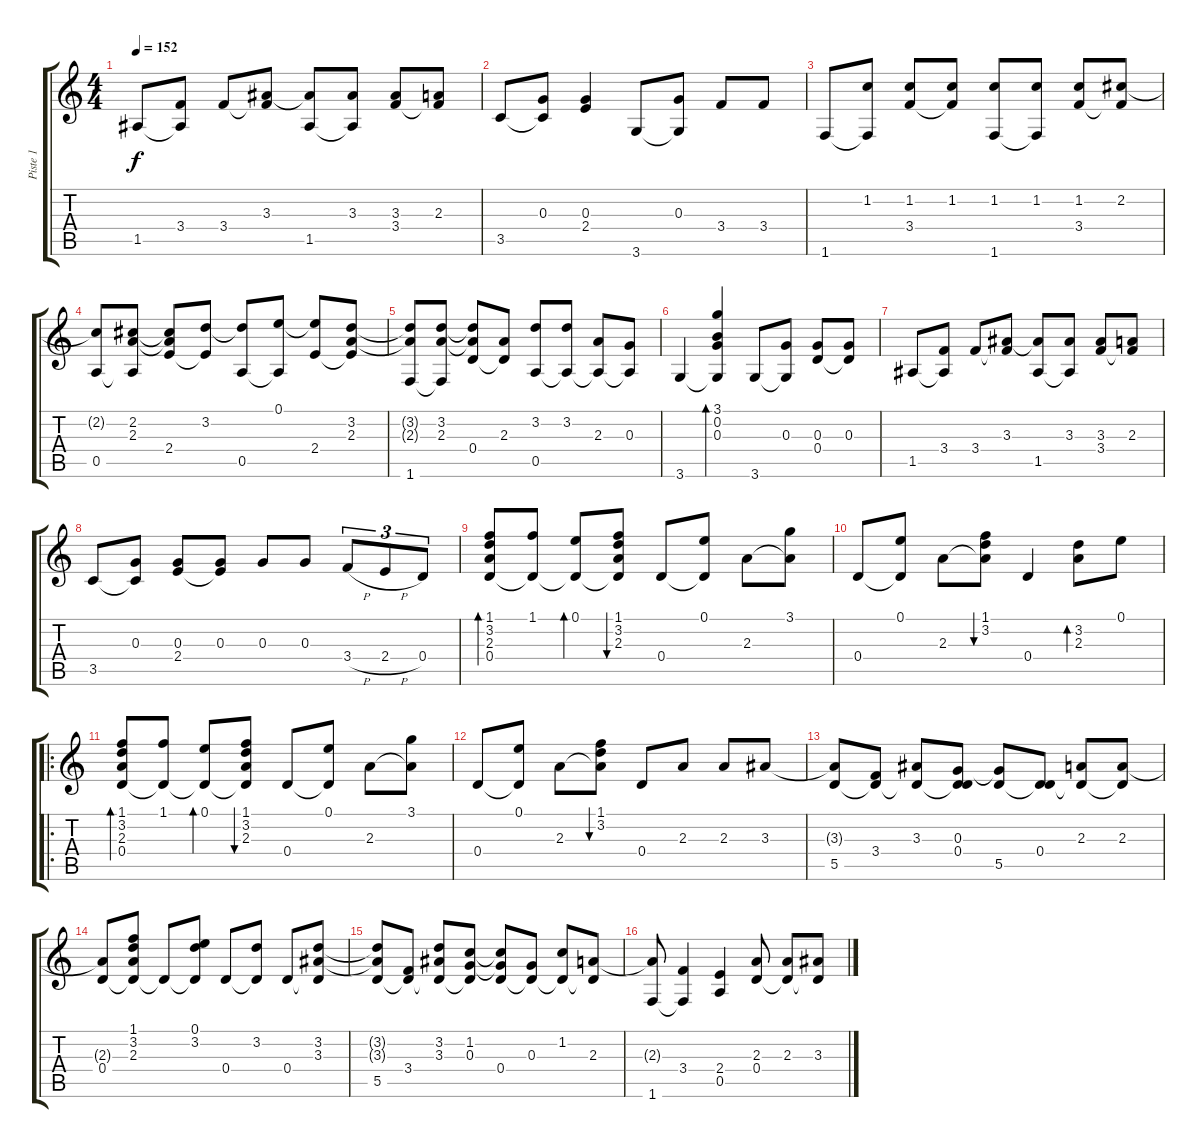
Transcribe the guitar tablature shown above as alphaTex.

\track ("Piste 1" "Piste 1") {instrument acousticguitarsteel}
\staff {score tabs}
\tuning (E4 B3 G3 D3 A2 E2) {hide}
\ts (4 4)
\tempo 152
\clef g2
\ks c
1.5.8{dy f} (3.4 1.5{t}).8 3.4.8 (3.3 3.4{t}).8 (3.3{t} 1.5).8 (3.3 1.5{t}).8 (3.3 3.4).8 (2.3 3.4{t}).8 |
3.5.8 (0.3 3.5{t}).8 (0.3 2.4).4 3.6.8 (0.3 3.6{t}).8 3.4.8 3.4.8 |
1.6.8 (1.2 1.6{t}).8 (1.2 3.4).8 (1.2 3.4{t}).8 (1.2 1.6).8 (1.2 1.6{t}).8 (1.2 3.4).8 (2.2 3.4{t}).8 |
(2.2{t} 0.5).8 (2.2 2.3 0.5{t}).8 (2.2{t} 2.3{t} 2.4).8 (3.2 2.4{t}).8 (3.2{t} 0.5).8 (0.1 0.5{t}).8 (0.1{t} 2.4).8 (3.2 2.3 2.4{t}).8 |
(3.2{t} 2.3{t} 1.6).8 (3.2 2.3 1.6{t}).8 (3.2{t} 2.3{t} 0.4).8 (2.3 0.4{t}).8 (3.2 0.5).8 (3.2 0.5{t}).8 (2.3 0.5{t}).8 (0.3 0.5{t}).8 |
3.6.4 (3.1 0.2 0.3 3.6{t}).4{bd 240} 3.6.8 (0.3 3.6{t}).8 (0.3 0.4).8 (0.3 0.4{t}).8 |
1.5.8 (3.4 1.5{t}).8 3.4.8 (3.3 3.4{t}).8 (3.3{t} 1.5).8 (3.3 1.5{t}).8 (3.3 3.4).8 (2.3 3.4{t}).8 |
3.5.8 (0.3 3.5{t}).8 (0.3 2.4).8 (0.3 2.4{t}).8 0.3.8 0.3.8 3.4{h}.8{tu (3 2)} 2.4{h}.8{tu (3 2)} 0.4.8{tu (3 2)} |
(1.1 3.2 2.3 0.4).8{bd 120} (1.1 0.4{t}).8 (0.1 0.4{t}).8{bd 120} (1.1 3.2 2.3 0.4{t}).8{bu 120} 0.4.8 (0.1 0.4{t}).8 2.3.8 (3.1 2.3{t}).8 |
0.4.8 (0.1 0.4{t}).8 2.3.8 (1.1 3.2 2.3{t}).8{bu 120} 0.4.4 (3.2 2.3).8{bd 120} 0.1.8 |
\ro
(1.1 3.2 2.3 0.4).8{bd 120} (1.1 0.4{t}).8 (0.1 0.4{t}).8{bd 120} (1.1 3.2 2.3 0.4{t}).8{bu 120} 0.4.8 (0.1 0.4{t}).8 2.3.8 (3.1 2.3{t}).8 |
0.4.8 (0.1 0.4{t}).8 2.3.8 (1.1 3.2 2.3{t}).8{bu 120} 0.4.8 2.3.8 2.3.8 3.3.8 |
(3.3{t} 5.5).8 (3.4 5.5{t}).8 (3.3 5.5{t}).8 (0.3 0.4 5.5{t}).8 (0.3{t} 5.5).8 (0.4 5.5{t}).8 (2.3 5.5{t}).8 (2.3 5.5{t}).8 |
(2.3{t} 0.4).8 (1.1 3.2 2.3 0.4{t}).8 0.4{t}.8 (0.1 3.2 0.4{t}).8 0.4.8 (3.2 0.4{t}).8 0.4.8 (3.2 3.3 0.4{t}).8 |
(3.2{t} 3.3{t} 5.5).8 (3.4 5.5{t}).8 (3.2 3.3 5.5{t}).8 (1.2 0.3 5.5{t}).8 (1.2{t} 0.3{t} 0.4).8 (0.3 0.4{t}).8 (1.2 0.4{t}).8 (2.3 0.4{t}).8 |
(2.3{t} 1.6).8 (3.4 1.6{t}).4 (2.4 0.5).4 (2.3 0.4).8 (2.3 0.4{t}).8 (3.3 0.4{t}).8
